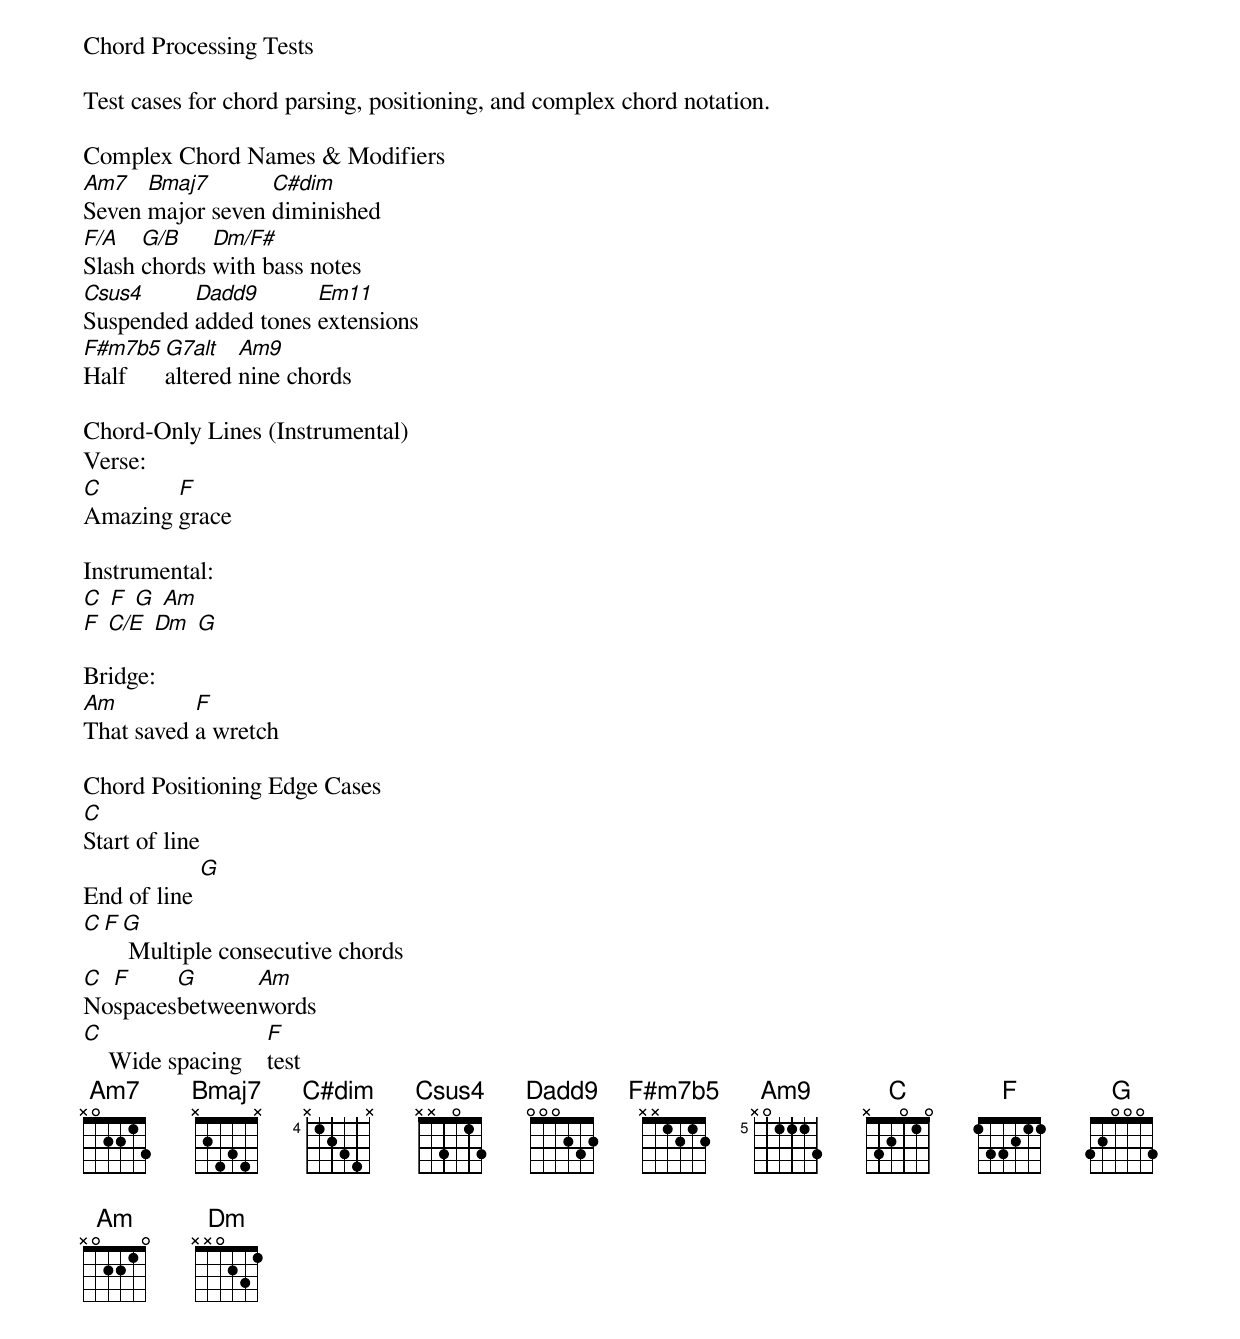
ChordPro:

Chord Processing Tests

Test cases for chord parsing, positioning, and complex chord notation.

Complex Chord Names & Modifiers
[Am7]Seven [Bmaj7]major seven [C#dim]diminished
[F/A]Slash [G/B]chords [Dm/F#]with bass notes
[Csus4]Suspended [Dadd9]added tones [Em11]extensions
[F#m7b5]Half [G7alt]altered [Am9]nine chords

Chord-Only Lines (Instrumental)
Verse:
[C]Amazing [F]grace

Instrumental:
[C] [F] [G] [Am]
[F] [C/E] [Dm] [G]

Bridge:
[Am]That saved [F]a wretch

Chord Positioning Edge Cases
[C]Start of line
End of line [G]
[C][F][G] Multiple consecutive chords
[C]No[F]spaces[G]between[Am]words
[C]    Wide spacing    [F]test
